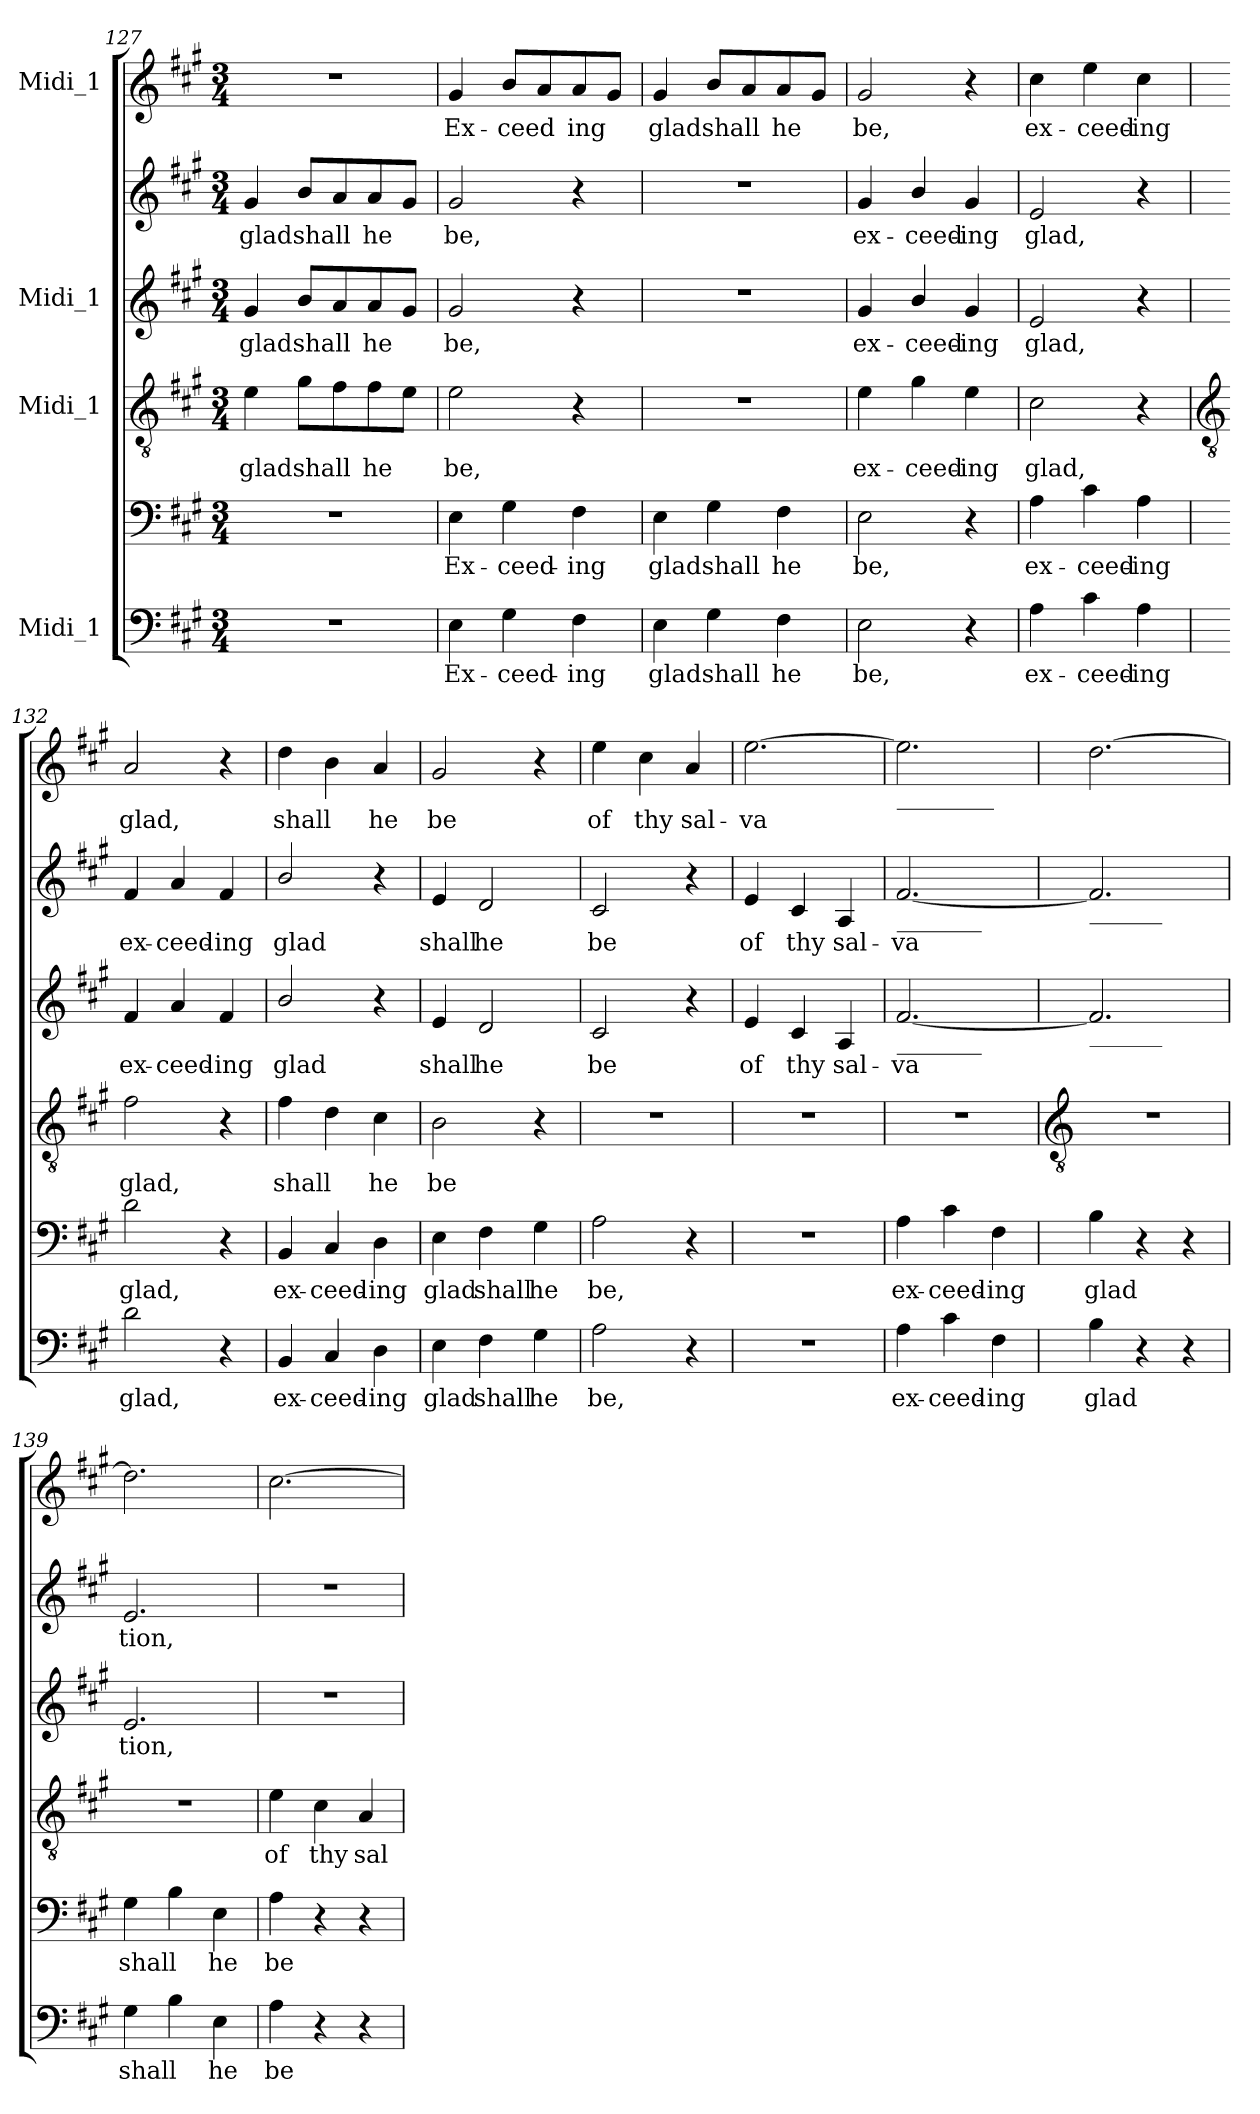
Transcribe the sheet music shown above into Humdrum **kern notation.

**kern	**text	**kern	**text	**kern	**text	**kern	**text	**kern	**text	**kern	**text
*part4	*part4	*part4	*part4	*part3	*part3	*part2	*part2	*part2	*part2	*part1	*part1
*staff6	*staff6	*staff5	*staff5	*staff4	*staff4	*staff3	*staff3	*staff2	*staff2	*staff1	*staff1
*I"Midi_1	*	*	*	*I"Midi_1	*	*I"Midi_1	*	*	*	*I"Midi_1	*
*	*	*clefF4	*	*clefGv2	*	*clefG2	*	*clefG2	*	*clefG2	*
*k[f#c#g#]	*	*k[f#c#g#]	*	*k[f#c#g#]	*	*k[f#c#g#]	*	*k[f#c#g#]	*	*k[f#c#g#]	*
*A:	*	*A:	*	*A:	*	*A:	*	*A:	*	*A:	*
*M3/4	*	*M3/4	*	*M3/4	*	*M3/4	*	*M3/4	*	*M3/4	*
=127	=127	=127	=127	=127	=127	=127	=127	=127	=127	=127	=127
!LO:N:vis=1	!	!LO:N:vis=1	!	!	!LO:LY:b	!	!LO:LY:b	!	!LO:LY:b	!LO:N:vis=1	!
2.r	.	2.r	.	4e	glad	4g#	glad	4g#	glad	2.r	.
!	!	!	!	!	!LO:LY:b	!	!LO:LY:b	!	!LO:LY:b	!	!
.	.	.	.	8g#L	shall	8bL	shall	8bL	shall	.	.
.	.	.	.	8f#	.	8a	.	8a	.	.	.
!	!	!	!	!	!LO:LY:b	!	!LO:LY:b	!	!LO:LY:b	!	!
.	.	.	.	8f#	he	8a	he	8a	he	.	.
.	.	.	.	8eJ	.	8g#J	.	8g#J	.	.	.
=128	=128	=128	=128	=128	=128	=128	=128	=128	=128	=128	=128
!	!LO:LY:b	!	!LO:LY:b	!	!LO:LY:b	!	!LO:LY:b	!	!LO:LY:b	!	!LO:LY:b
4E	Ex-	4E	Ex-	2e	be,	2g#	be,	2g#	be,	4g#	Ex-
!	!LO:LY:b	!	!LO:LY:b	!	!	!	!	!	!	!	!LO:LY:b
4G#	-ceed-	4G#	-ceed-	.	.	.	.	.	.	8bL	-ceed
.	.	.	.	.	.	.	.	.	.	8a	.
!	!LO:LY:b	!	!LO:LY:b	!	!	!	!	!	!	!	!LO:LY:b
4F#	-ing	4F#	-ing	4r	.	4r	.	4r	.	8a	ing
.	.	.	.	.	.	.	.	.	.	8g#J	.
=129	=129	=129	=129	=129	=129	=129	=129	=129	=129	=129	=129
!	!LO:LY:b	!	!LO:LY:b	!LO:N:vis=1	!	!LO:N:vis=1	!	!LO:N:vis=1	!	!	!LO:LY:b
4E	glad	4E	glad	2.r	.	2.r	.	2.r	.	4g#	glad
!	!LO:LY:b	!	!LO:LY:b	!	!	!	!	!	!	!	!LO:LY:b
4G#	shall	4G#	shall	.	.	.	.	.	.	8bL	shall
.	.	.	.	.	.	.	.	.	.	8a	.
!	!LO:LY:b	!	!LO:LY:b	!	!	!	!	!	!	!	!LO:LY:b
4F#	he	4F#	he	.	.	.	.	.	.	8a	he
.	.	.	.	.	.	.	.	.	.	8g#J	.
=130	=130	=130	=130	=130	=130	=130	=130	=130	=130	=130	=130
!	!LO:LY:b	!	!LO:LY:b	!	!LO:LY:b	!	!LO:LY:b	!	!LO:LY:b	!	!LO:LY:b
2E	be,	2E	be,	4e	ex-	4g#	ex-	4g#	ex-	2g#	be,
!	!	!	!	!	!LO:LY:b	!	!LO:LY:b	!	!LO:LY:b	!	!
.	.	.	.	4g#	-ceed-	4b/	-ceed-	4b/	-ceed-	.	.
!	!	!	!	!	!LO:LY:b	!	!LO:LY:b	!	!LO:LY:b	!	!
4r	.	4r	.	4e	-ing	4g#/	-ing	4g#/	-ing	4r	.
=131	=131	=131	=131	=131	=131	=131	=131	=131	=131	=131	=131
!	!LO:LY:b	!	!LO:LY:b	!	!LO:LY:b	!	!LO:LY:b	!	!LO:LY:b	!	!LO:LY:b
4A	ex-	4A	ex-	2c#	glad,	2e/	glad,	2e/	glad,	4cc#	ex-
!	!LO:LY:b	!	!LO:LY:b	!	!	!	!	!	!	!	!LO:LY:b
4c#	-ceed-	4c#	-ceed-	.	.	.	.	.	.	4ee	-ceed-
!	!LO:LY:b	!	!LO:LY:b	!	!	!	!	!	!	!	!LO:LY:b
4A	-ing	4A	-ing	4r	.	4r	.	4r	.	4cc#	-ing
!!LO:LB:g=z
=132	=132	=132	=132	=132	=132	=132	=132	=132	=132	=132	=132
*	*	*	*	*clefGv2	*	*	*	*	*	*	*
!	!LO:LY:b	!	!LO:LY:b	!	!LO:LY:b	!	!LO:LY:b	!	!LO:LY:b	!	!LO:LY:b
2d	glad,	2d	glad,	2f#	glad,	4f#/	ex-	4f#/	ex-	2a	glad,
!	!	!	!	!	!	!	!LO:LY:b	!	!LO:LY:b	!	!
.	.	.	.	.	.	4a/	-ceed-	4a/	-ceed-	.	.
!	!	!	!	!	!	!	!LO:LY:b	!	!LO:LY:b	!	!
4r	.	4r	.	4r	.	4f#/	-ing	4f#/	-ing	4r	.
=133	=133	=133	=133	=133	=133	=133	=133	=133	=133	=133	=133
!	!LO:LY:b	!	!LO:LY:b	!	!LO:LY:b	!	!LO:LY:b	!	!LO:LY:b	!	!LO:LY:b
4BB	ex-	4BB	ex-	4f#	shall	2b/	glad	2b/	glad	4dd	shall
!	!LO:LY:b	!	!LO:LY:b	!	!	!	!	!	!	!	!
4C#	-ceed-	4C#	-ceed-	4d	.	.	.	.	.	4b	.
!	!LO:LY:b	!	!LO:LY:b	!	!LO:LY:b	!	!	!	!	!	!LO:LY:b
4D	-ing	4D	-ing	4c#	he	4r	.	4r	.	4a	he
=134	=134	=134	=134	=134	=134	=134	=134	=134	=134	=134	=134
!	!LO:LY:b	!	!LO:LY:b	!	!LO:LY:b	!	!LO:LY:b	!	!LO:LY:b	!	!LO:LY:b
4E	glad	4E	glad	2B	be	4e	shall	4e	shall	2g#	be
!	!LO:LY:b	!	!LO:LY:b	!	!	!	!LO:LY:b	!	!LO:LY:b	!	!
4F#	shall	4F#	shall	.	.	2d	he	2d	he	.	.
!	!LO:LY:b	!	!LO:LY:b	!	!	!	!	!	!	!	!
4G#	he	4G#	he	4r	.	.	.	.	.	4r	.
=135	=135	=135	=135	=135	=135	=135	=135	=135	=135	=135	=135
!	!LO:LY:b	!	!LO:LY:b	!LO:N:vis=1	!	!	!LO:LY:b	!	!LO:LY:b	!	!LO:LY:b
2A	be,	2A	be,	2.r	.	2c#	be	2c#	be	4ee	of
!	!	!	!	!	!	!	!	!	!	!	!LO:LY:b
.	.	.	.	.	.	.	.	.	.	4cc#	thy
!	!	!	!	!	!	!	!	!	!	!	!LO:LY:b
4r	.	4r	.	.	.	4r	.	4r	.	4a	sal-
=136	=136	=136	=136	=136	=136	=136	=136	=136	=136	=136	=136
!LO:N:vis=1	!	!LO:N:vis=1	!	!LO:N:vis=1	!	!	!LO:LY:b	!	!LO:LY:b	!	!LO:LY:b
2.r	.	2.r	.	2.r	.	4e	of	4e	of	[2.ee	-va
!	!	!	!	!	!	!	!LO:LY:b	!	!LO:LY:b	!	!
.	.	.	.	.	.	4c#	thy	4c#	thy	.	.
!	!	!	!	!	!	!	!LO:LY:b	!	!LO:LY:b	!	!
.	.	.	.	.	.	4A	sal-	4A	sal-	.	.
=137	=137	=137	=137	=137	=137	=137	=137	=137	=137	=137	=137
!	!	!	!	!	!	!	!	!	!	!LO:TX:b:t=________	!
!	!	!	!	!	!	!	!	!LO:TX:b:t=_______	!	!	!
!	!	!	!	!	!	!LO:TX:b:t=_______	!	!	!	!	!
!	!LO:LY:b	!	!LO:LY:b	!LO:N:vis=1	!	!	!LO:LY:b	!	!LO:LY:b	!	!
4A	ex-	4A	ex-	2.r	.	[2.f#	-va	[2.f#	-va	2.ee]	.
!	!LO:LY:b	!	!LO:LY:b	!	!	!	!	!	!	!	!
4c#	-ceed-	4c#	-ceed-	.	.	.	.	.	.	.	.
!	!LO:LY:b	!	!LO:LY:b	!	!	!	!	!	!	!	!
4F#	-ing	4F#	-ing	.	.	.	.	.	.	.	.
!!LO:LB:g=z
=138	=138	=138	=138	=138	=138	=138	=138	=138	=138	=138	=138
*	*	*	*	*clefGv2	*	*	*	*	*	*	*
!	!	!	!	!	!	!	!	!LO:TX:b:t=______	!	!	!
!	!	!	!	!	!	!LO:TX:b:t=______	!	!	!	!	!
!	!LO:LY:b	!	!LO:LY:b	!LO:N:vis=1	!	!	!	!	!	!	!
4B	glad	4B	glad	2.r	.	2.f#]	.	2.f#]	.	[2.dd	.
4r	.	4r	.	.	.	.	.	.	.	.	.
4r	.	4r	.	.	.	.	.	.	.	.	.
=139	=139	=139	=139	=139	=139	=139	=139	=139	=139	=139	=139
!	!LO:LY:b	!	!LO:LY:b	!LO:N:vis=1	!	!	!LO:LY:b	!	!LO:LY:b	!	!
4G#	shall	4G#	shall	2.r	.	2.e	tion,	2.e	tion,	2.dd]	.
4B	.	4B	.	.	.	.	.	.	.	.	.
!	!LO:LY:b	!	!LO:LY:b	!	!	!	!	!	!	!	!
4E	he	4E	he	.	.	.	.	.	.	.	.
=140	=140	=140	=140	=140	=140	=140	=140	=140	=140	=140	=140
!	!LO:LY:b	!	!LO:LY:b	!	!LO:LY:b	!LO:N:vis=1	!	!LO:N:vis=1	!	!	!
4A	be	4A	be	4e	of	2.r	.	2.r	.	[2.cc#	.
!	!	!	!	!	!LO:LY:b	!	!	!	!	!	!
4r	.	4r	.	4c#	thy	.	.	.	.	.	.
!	!	!	!	!	!LO:LY:b	!	!	!	!	!	!
4r	.	4r	.	4A	sal-	.	.	.	.	.	.
=	=	=	=	=	=	=	=	=	=	=	=
*-	*-	*-	*-	*-	*-	*-	*-	*-	*-	*-	*-
